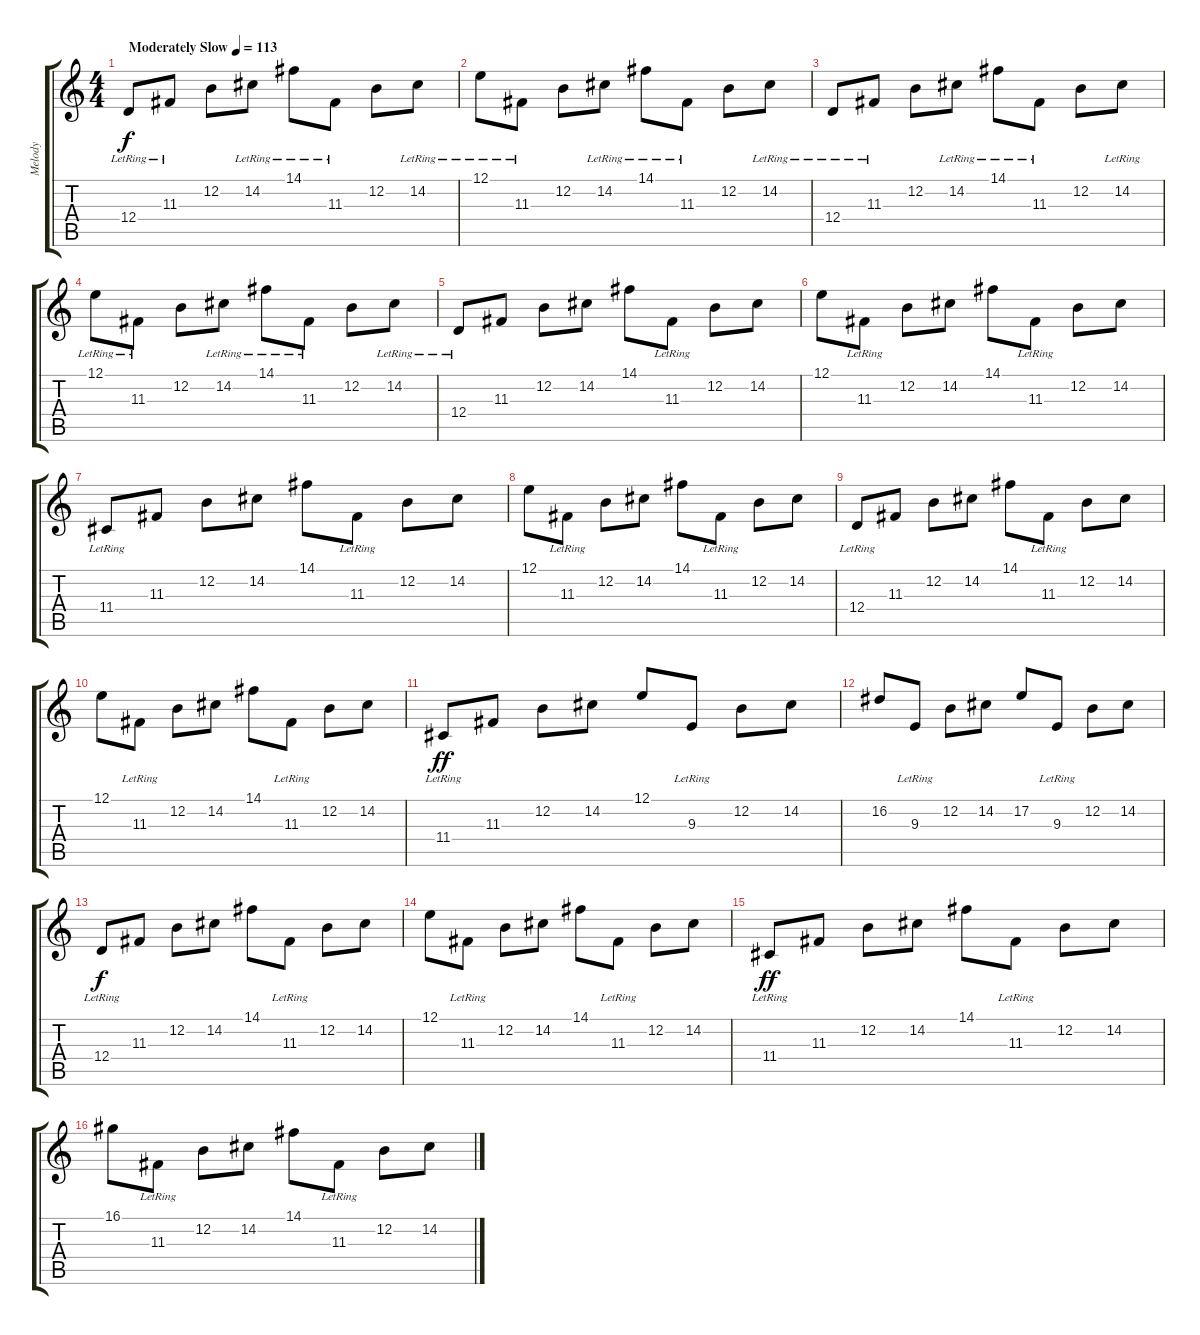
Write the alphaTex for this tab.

\track ("Melody" "Melody") {instrument acousticgrandpiano}
\staff {score tabs}
\tuning (E4 B3 G3 D3 A2 E2) {hide}
\ts (4 4)
\tempo (113 "Moderately Slow")
\clef g2
\ks c
12.4{lr}.8{dy f instrument acousticgrandpiano} 11.3{lr}.8 12.2.8 14.2{lr}.8 14.1{lr}.8 11.3{lr}.8 12.2.8 14.2{lr}.8 |
12.1{lr}.8 11.3{lr}.8 12.2.8 14.2{lr}.8 14.1{lr}.8 11.3{lr}.8 12.2.8 14.2{lr}.8 |
12.4{lr}.8 11.3{lr}.8 12.2.8 14.2{lr}.8 14.1{lr}.8 11.3{lr}.8 12.2.8 14.2{lr}.8 |
12.1{lr}.8 11.3{lr}.8 12.2.8 14.2{lr}.8 14.1{lr}.8 11.3{lr}.8 12.2.8 14.2{lr}.8 |
12.4{lr}.8 11.3.8 12.2.8 14.2.8 14.1.8 11.3{lr}.8 12.2.8 14.2.8 |
12.1.8 11.3{lr}.8 12.2.8 14.2.8 14.1.8 11.3{lr}.8 12.2.8 14.2.8 |
11.4{lr}.8 11.3.8 12.2.8 14.2.8 14.1.8 11.3{lr}.8 12.2.8 14.2.8 |
12.1.8 11.3{lr}.8 12.2.8 14.2.8 14.1.8 11.3{lr}.8 12.2.8 14.2.8 |
12.4{lr}.8 11.3.8 12.2.8 14.2.8 14.1.8 11.3{lr}.8 12.2.8 14.2.8 |
12.1.8 11.3{lr}.8 12.2.8 14.2.8 14.1.8 11.3{lr}.8 12.2.8 14.2.8 |
11.4{lr}.8{dy ff} 11.3.8 12.2.8 14.2.8 12.1.8 9.3{lr}.8 12.2.8 14.2.8 |
16.2.8 9.3{lr}.8 12.2.8 14.2.8 17.2.8 9.3{lr}.8 12.2.8 14.2.8 |
12.4{lr}.8{dy f} 11.3.8 12.2.8 14.2.8 14.1.8 11.3{lr}.8 12.2.8 14.2.8 |
12.1.8 11.3{lr}.8 12.2.8 14.2.8 14.1.8 11.3{lr}.8 12.2.8 14.2.8 |
11.4{lr}.8{dy ff} 11.3.8 12.2.8 14.2.8 14.1.8 11.3{lr}.8 12.2.8 14.2.8 |
16.1.8 11.3{lr}.8 12.2.8 14.2.8 14.1.8 11.3{lr}.8 12.2.8 14.2.8
